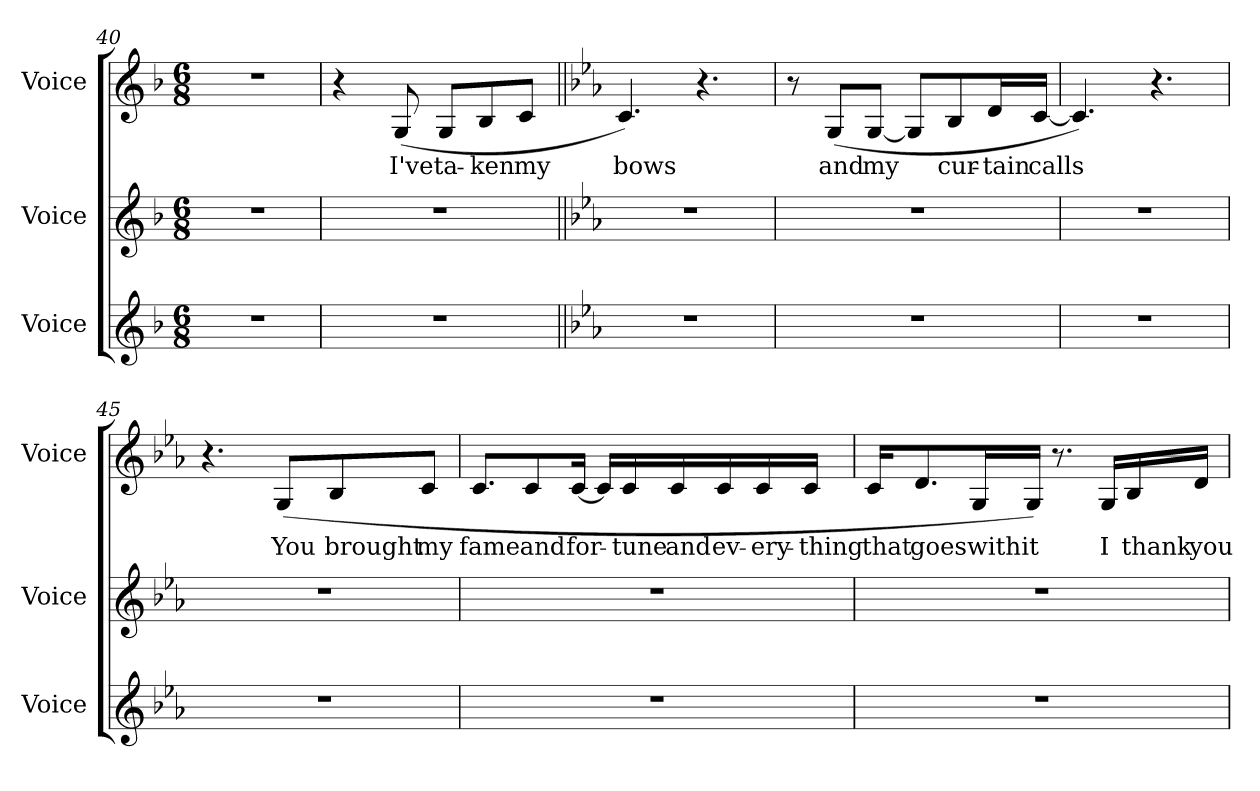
**kern	**kern	**kern	**text
*part3	*part2	*part1	*part1
*staff3	*staff2	*staff1	*staff1
*I"Voice	*I"Voice	*I"Voice	*
*I'Voice	*I'Voice	*I'Voice	*
*clefG2	*clefG2	*clefG2	*
*k[b-]	*k[b-]	*k[b-]	*
*F:	*F:	*F:	*
*M6/8	*M6/8	*M6/8	*
=40	=40	=40	=40
!LO:N:vis=1	!LO:N:vis=1	!LO:N:vis=1	!
2.r	2.r	2.r	.
=41	=41	=41	=41
!LO:N:vis=1	!LO:N:vis=1	!	!
2.r	2.r	4r	.
!	!	!	!LO:LY:b:color=#000000
.	.	(8Gi/	I've
!	!	!	!LO:LY:b:color=#000000
.	.	8Gi/L	ta-
!	!	!	!LO:LY:b:color=#000000
.	.	8B-i/	-ken
!	!	!	!LO:LY:b:color=#000000
.	.	8ci/J	my
!!LO:LB:g=z
=42||	=42||	=42||	=42||
*k[b-e-a-]	*k[b-e-a-]	*k[b-e-a-]	*
*c:	*c:	*c:	*
!LO:N:vis=1	!LO:N:vis=1	!	!
!	!	!	!LO:LY:b:color=#000000
2.r	2.r	4.ci/)	bows
.	.	4.r	.
=43	=43	=43	=43
!LO:N:vis=1	!LO:N:vis=1	!	!
2.r	2.r	8r	.
!	!	!	!LO:LY:b:color=#000000
.	.	(8Gi/L	and
!	!	!	!LO:LY:b:color=#000000
.	.	[8Gi/J	my
.	.	8Gi/L]	.
!	!	!	!LO:LY:b:color=#000000
.	.	8B-i/	cur-
!	!	!	!LO:LY:b:color=#000000
.	.	16di/L	-tain
!	!	!	!LO:LY:b:color=#000000
.	.	[16ci/JJ	calls
=44	=44	=44	=44
!LO:N:vis=1	!LO:N:vis=1	!	!
2.r	2.r	4.ci/])	.
.	.	4.r	.
=45	=45	=45	=45
!LO:N:vis=1	!LO:N:vis=1	!	!
2.r	2.r	4.r	.
!	!	!	!LO:LY:b:color=#000000
.	.	(8Gi/L	You
!	!	!	!LO:LY:b:color=#000000
.	.	8B-i/	brought
!	!	!	!LO:LY:b:color=#000000
.	.	8ci/J	my
!!LO:LB:g=z
=46	=46	=46	=46
!LO:N:vis=1	!LO:N:vis=1	!	!
!	!	!	!LO:LY:b:color=#000000
2.r	2.r	8.ci/L	fame
!	!	!	!LO:LY:b:color=#000000
.	.	8ci/	and
!	!	!	!LO:LY:b:color=#000000
.	.	[16ci/Jk	for-
.	.	16ci/LL]	.
!	!	!	!LO:LY:b:color=#000000
.	.	16ci/	-tune
!	!	!	!LO:LY:b:color=#000000
.	.	16ci/	and
!	!	!	!LO:LY:b:color=#000000
.	.	16ci/	ev-
!	!	!	!LO:LY:b:color=#000000
.	.	16ci/	-ery-
!	!	!	!LO:LY:b:color=#000000
.	.	16ci/JJ	-thing
=47	=47	=47	=47
!LO:N:vis=1	!LO:N:vis=1	!	!
!	!	!	!LO:LY:b:color=#000000
2.r	2.r	16ci/KL	that
!	!	!	!LO:LY:b:color=#000000
.	.	8.di/	goes
!	!	!	!LO:LY:b:color=#000000
.	.	16Gi/L	with
!	!	!	!LO:LY:b:color=#000000
.	.	16Gi/JJ)	it
.	.	8.r	.
!	!	!	!LO:LY:b:color=#000000
.	.	16Gi/LL	I
!	!	!	!LO:LY:b:color=#000000
.	.	16B-i/	thank
!	!	!	!LO:LY:b:color=#000000
.	.	16di/JJ	you
=	=	=	=
*-	*-	*-	*-
